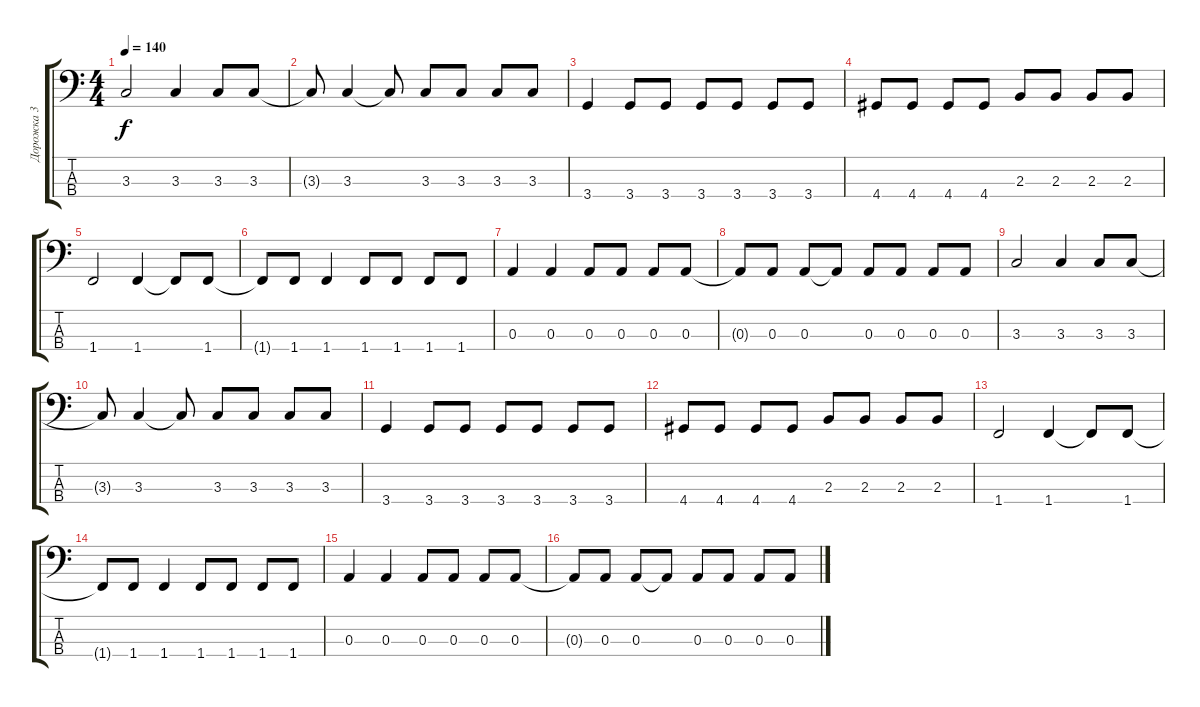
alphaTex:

\track ("Дорожка 3" "Дорожка 3") {instrument electricbassfinger}
\staff {score tabs}
\tuning (G2 D2 A1 E1) {hide}
\ts (4 4)
\tempo 140
\clef f4
\ks c
3.3.2{dy f} 3.3.4 3.3.8 3.3.8 |
3.3{t}.8 3.3.4 3.3{t}.8 3.3.8 3.3.8 3.3.8 3.3.8 |
3.4.4 3.4.8 3.4.8 3.4.8 3.4.8 3.4.8 3.4.8 |
4.4.8 4.4.8 4.4.8 4.4.8 2.3.8 2.3.8 2.3.8 2.3.8 |
1.4.2 1.4.4 1.4{t}.8 1.4.8 |
1.4{t}.8 1.4.8 1.4.4 1.4.8 1.4.8 1.4.8 1.4.8 |
0.3.4 0.3.4 0.3.8 0.3.8 0.3.8 0.3.8 |
0.3{t}.8 0.3.8 0.3.8 0.3{t}.8 0.3.8 0.3.8 0.3.8 0.3.8 |
3.3.2 3.3.4 3.3.8 3.3.8 |
3.3{t}.8 3.3.4 3.3{t}.8 3.3.8 3.3.8 3.3.8 3.3.8 |
3.4.4 3.4.8 3.4.8 3.4.8 3.4.8 3.4.8 3.4.8 |
4.4.8 4.4.8 4.4.8 4.4.8 2.3.8 2.3.8 2.3.8 2.3.8 |
1.4.2 1.4.4 1.4{t}.8 1.4.8 |
1.4{t}.8 1.4.8 1.4.4 1.4.8 1.4.8 1.4.8 1.4.8 |
0.3.4 0.3.4 0.3.8 0.3.8 0.3.8 0.3.8 |
0.3{t}.8 0.3.8 0.3.8 0.3{t}.8 0.3.8 0.3.8 0.3.8 0.3.8
